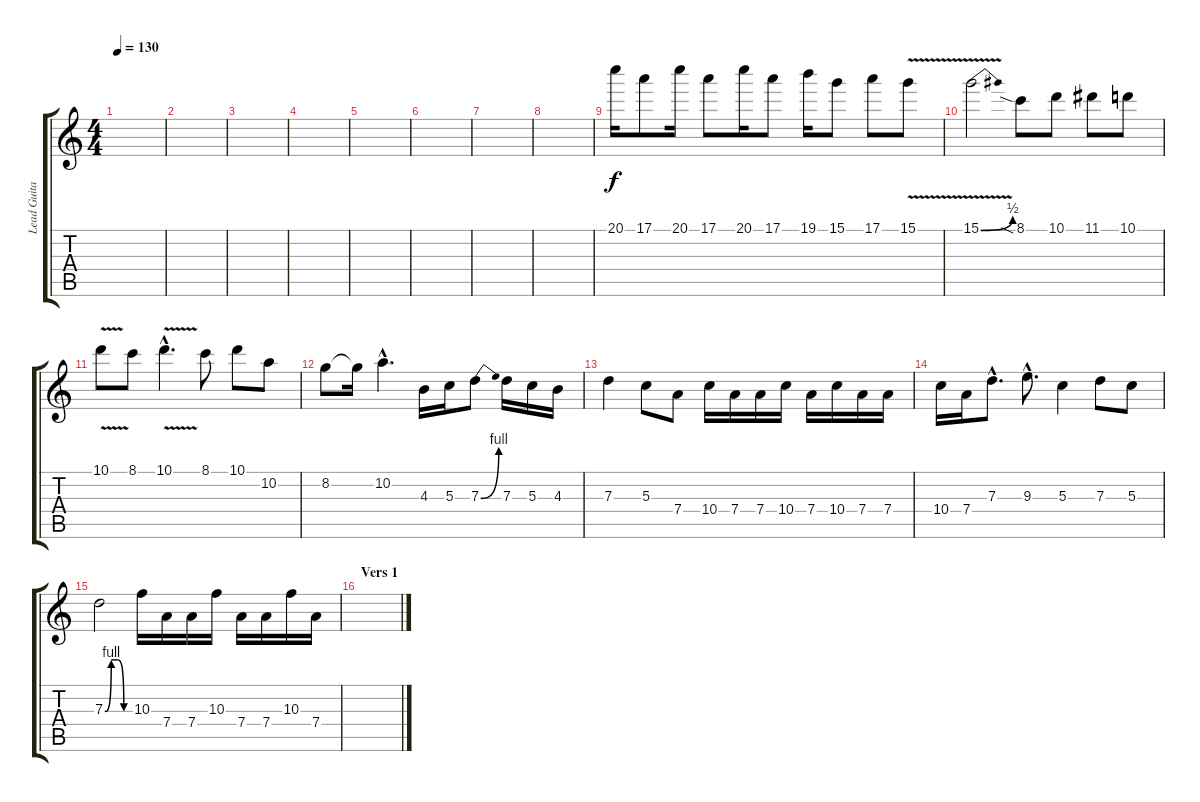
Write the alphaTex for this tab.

\track ("Lead Guitar" "Lead Guita") {instrument distortionguitar}
\staff {score tabs}
\tuning (E4 B3 G3 D3 A2 E2) {hide}
\ts (4 4)
\tempo 130
\clef g2
\ks c
|
|
|
|
|
|
|
|
20.1.16 17.1.8 20.1.16 17.1.8 20.1.16 17.1.8 19.1.16 15.1.8 17.1.8 15.1{v}.8 |
15.1{be (bend 0 0 60 2) v}.2 8.1{sia}.8 10.1.8 11.1.8 10.1.8 |
10.1{v}.8 8.1.8 10.1{v hac}.4{d} 8.1.8 10.1.8 10.2.8 |
8.2.8 8.2{t}.16 10.2{hac}.4{d} 4.3.16 5.3.16 7.3{be (bend 0 0 60 4)}.8 7.3.16 5.3.16 4.3.16 |
7.3.4 5.3.8 7.4.8 10.4.16 7.4.16 7.4.16 10.4.16 7.4.16 10.4.16 7.4.16 7.4.16 |
10.4.16 7.4.16 7.3{hac}.8{d} 9.3{hac}.8{d} 5.3.4 7.3.8 5.3.8 |
7.3{be (custom 0 0 15 4 30 4 45 0 60 0)}.2 10.3.16 7.4.16 7.4.16 10.3.16 7.4.16 7.4.16 10.3.16 7.4.16 |
\section ("" "Vers 1")
